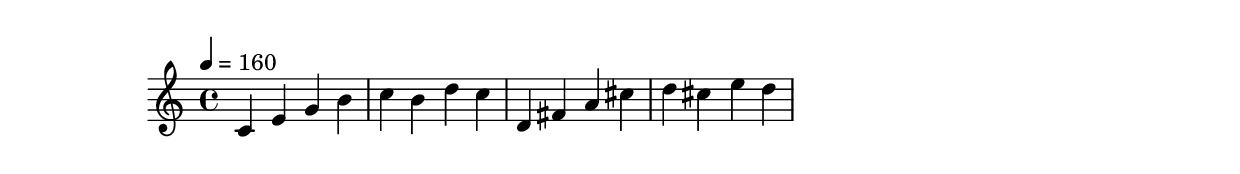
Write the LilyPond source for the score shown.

%% Do not edit this file; it is auto-generated from LSR http://lsr.dsi.unimi.it
%% This file is in the public domain.
\version "2.13.1"

\header {
  lsrtags = "staff-notation, midi"

%% Translation of GIT committish: dcd61338c753205b6f8d549389fcb0d999c3a675
  texidoces = "
Para cambiar el tempo en la salida MIDI sin
imprimir nada, hacemos invisible la indicación metronómica:

"

  doctitlees = "Cambiar el tempo sin indicación metronómica"

%% Translation of GIT committish: 0364058d18eb91836302a567c18289209d6e9706
  texidocde = "
Um das Tempo für die MIDI-Ausgabe zu ändern, ohne eine Tempoangabe in den
Noten auszugeben, kann die Metronombezeichnung unsichtbar gemacht werden:

"

  doctitlede = "Das Tempo ohne Metronom-Angabe verändern"

  texidoc = "
To change the tempo in MIDI output without printing anything, make the
metronome mark invisible.

"
  doctitle = "Changing the tempo without a metronome mark"
} % begin verbatim

\score {
  \new Staff \relative c' {
    \tempo 4 = 160
    c4 e g b
    c4 b d c
    \set Score.tempoHideNote = ##t
    \tempo 4 = 96
    d,4 fis a cis
    d4 cis e d
  }
  \layout { }
  \midi { }
}
